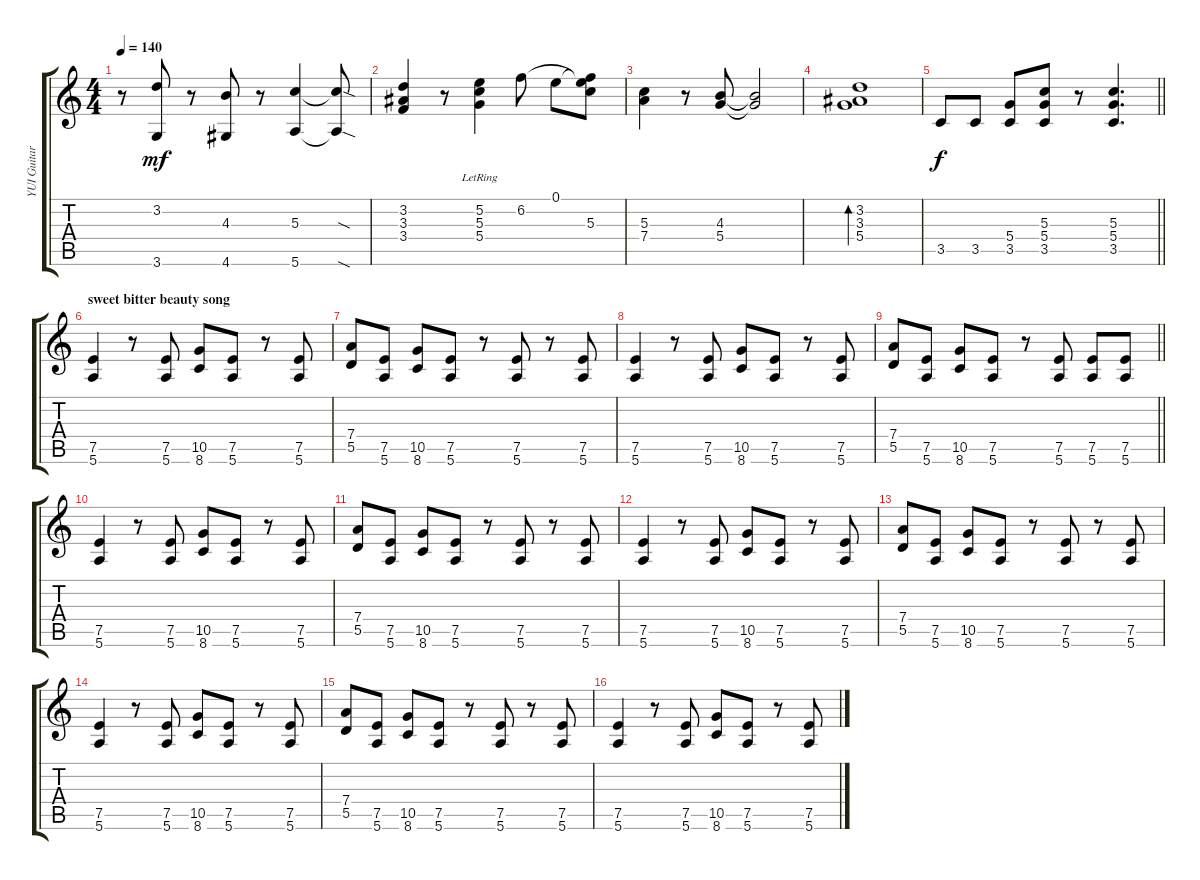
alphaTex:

\track ("YUI Guitar" "YUI Guitar") {instrument overdrivenguitar}
\staff {score tabs}
\tuning (E4 B3 G3 D3 A2 E2) {hide}
\ts (4 4)
\tempo 140
\clef g2
\ks c
r.8{dy mf} (3.2 3.6).8 r.8 (4.3 4.6).8 r.8 (5.3 5.6).4 (5.3{sod t} 5.6{sod t}).8 |
(3.2 3.3 3.4).4 r.8 (5.2{lr} 5.3{lr} 5.4).4 6.2.8 0.1.8 (0.1{t} 6.2{t} 5.3).8 |
(5.3 7.4).4 r.8 (4.3 5.4).8 (4.3{t} 5.4{t}).2 |
(3.2 3.3 5.4).1{bd 120} |
\barLineRight lightlight
3.5.8{dy f} 3.5.8 (5.4 3.5).8 (5.3 5.4 3.5).8 r.8 (5.3 5.4 3.5).4{d} |
\section ("" "sweet bitter beauty song")
(7.5 5.6).4 r.8 (7.5 5.6).8 (10.5 8.6).8 (7.5 5.6).8 r.8 (7.5 5.6).8 |
(7.4 5.5).8 (7.5 5.6).8 (10.5 8.6).8 (7.5 5.6).8 r.8 (7.5 5.6).8 r.8 (7.5 5.6).8 |
(7.5 5.6).4 r.8 (7.5 5.6).8 (10.5 8.6).8 (7.5 5.6).8 r.8 (7.5 5.6).8 |
\barLineRight lightlight
(7.4 5.5).8 (7.5 5.6).8 (10.5 8.6).8 (7.5 5.6).8 r.8 (7.5 5.6).8 (7.5 5.6).8 (7.5 5.6).8 |
(7.5 5.6).4 r.8 (7.5 5.6).8 (10.5 8.6).8 (7.5 5.6).8 r.8 (7.5 5.6).8 |
(7.4 5.5).8 (7.5 5.6).8 (10.5 8.6).8 (7.5 5.6).8 r.8 (7.5 5.6).8 r.8 (7.5 5.6).8 |
(7.5 5.6).4 r.8 (7.5 5.6).8 (10.5 8.6).8 (7.5 5.6).8 r.8 (7.5 5.6).8 |
(7.4 5.5).8 (7.5 5.6).8 (10.5 8.6).8 (7.5 5.6).8 r.8 (7.5 5.6).8 r.8 (7.5 5.6).8 |
(7.5 5.6).4 r.8 (7.5 5.6).8 (10.5 8.6).8 (7.5 5.6).8 r.8 (7.5 5.6).8 |
(7.4 5.5).8 (7.5 5.6).8 (10.5 8.6).8 (7.5 5.6).8 r.8 (7.5 5.6).8 r.8 (7.5 5.6).8 |
(7.5 5.6).4 r.8 (7.5 5.6).8 (10.5 8.6).8 (7.5 5.6).8 r.8 (7.5 5.6).8
